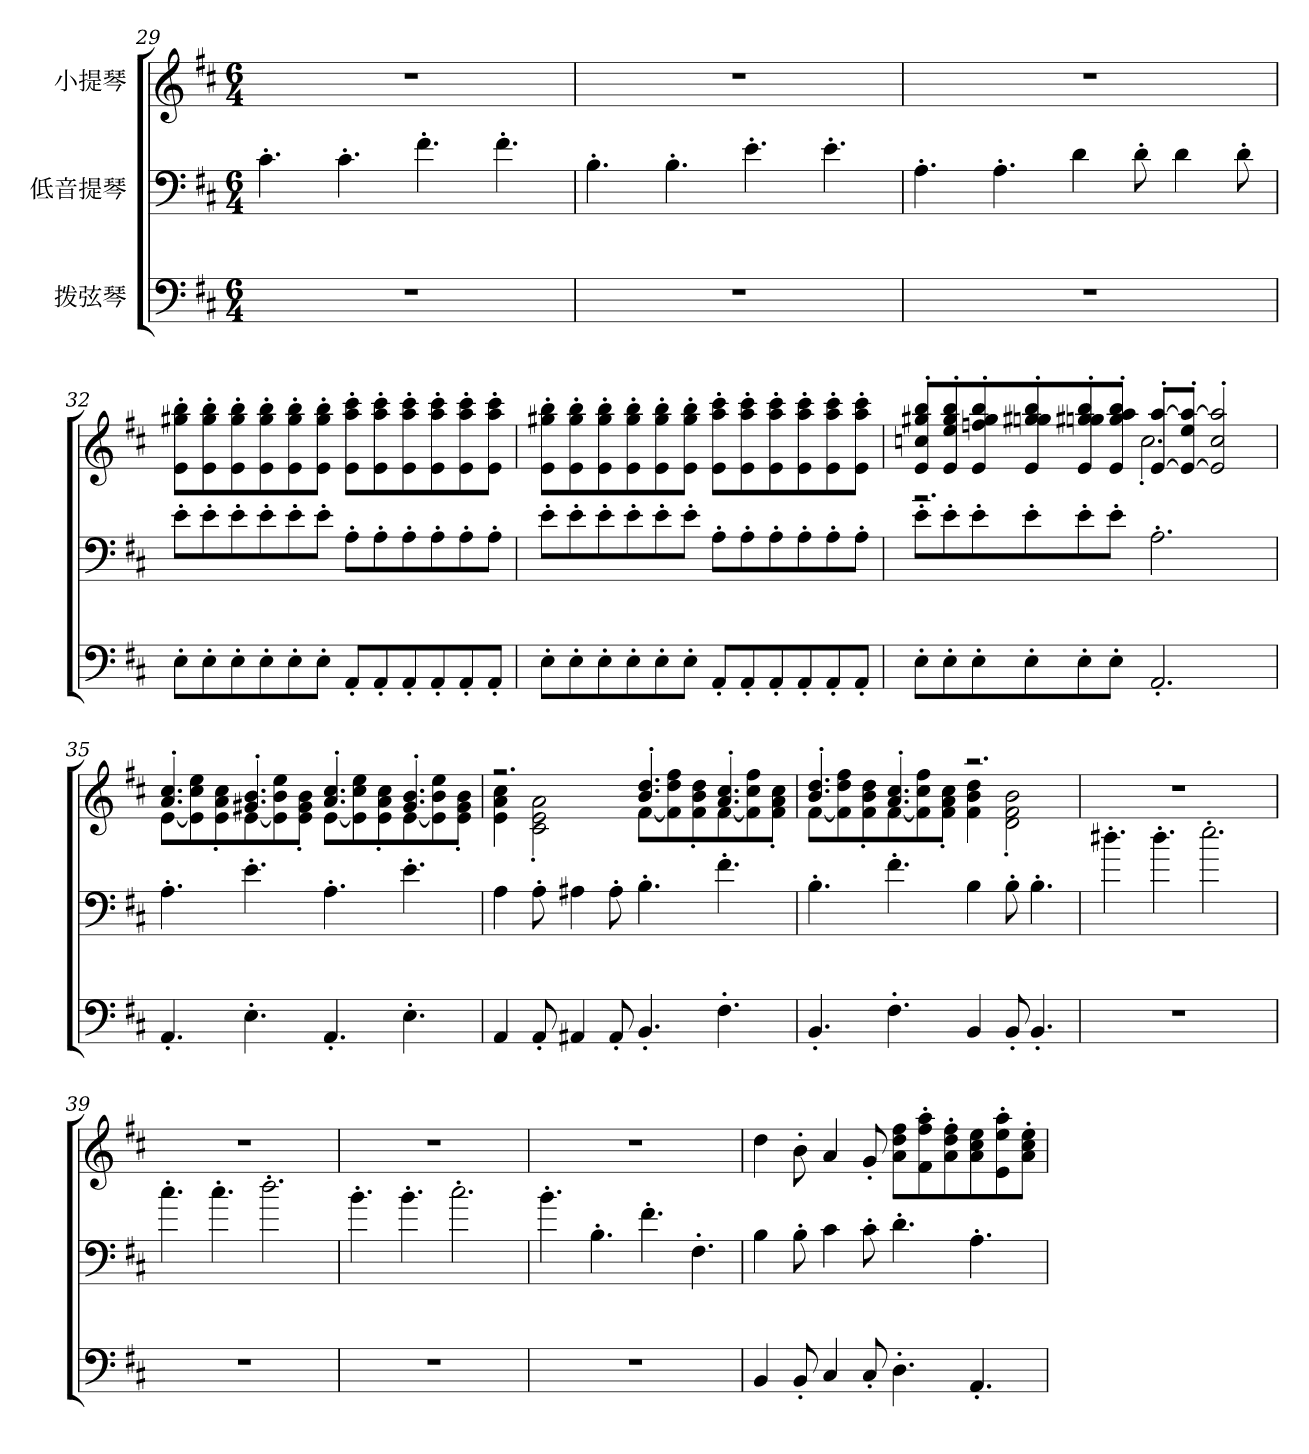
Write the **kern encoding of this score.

**kern	**kern	**kern
*part3	*part2	*part1
*staff3	*staff2	*staff1
*I"拨弦琴	*I"低音提琴	*I"小提琴
*clefF4	*clefF4	*clefG2
*	*ITrd7c12	*
*k[f#c#]	*k[f#c#]	*k[f#c#]
*M6/4	*M6/4	*M6/4
=29	=29	=29
1.r	4.C#'\	1.r
.	4.C#'\	.
.	4.F#'\	.
.	4.F#'\	.
=30	=30	=30
1.r	4.BB'\	1.r
.	4.BB'\	.
.	4.E'\	.
.	4.E'\	.
!!LO:LB:g=z
=31	=31	=31
1.r	4.AA'\	1.r
.	4.AA'\	.
.	4D\	.
.	8D'\	.
.	4D\	.
.	8D'\	.
=32	=32	=32
8E'\L	8E'\L	8e\' 8gg#X\' 8bb\'L
8E'\	8E'\	8e\' 8gg#\' 8bb\'
8E'\	8E'\	8e\' 8gg#\' 8bb\'
8E'\	8E'\	8e\' 8gg#\' 8bb\'
8E'\	8E'\	8e\' 8gg#\' 8bb\'
8E'\J	8E'\J	8e\' 8gg#\' 8bb\'J
8AA'/L	8AA'\L	8e\' 8aa\' 8ccc#\'L
8AA'/	8AA'\	8e\' 8aa\' 8ccc#\'
8AA'/	8AA'\	8e\' 8aa\' 8ccc#\'
8AA'/	8AA'\	8e\' 8aa\' 8ccc#\'
8AA'/	8AA'\	8e\' 8aa\' 8ccc#\'
8AA'/J	8AA'\J	8e\' 8aa\' 8ccc#\'J
=33	=33	=33
8E'\L	8E'\L	8e\' 8gg#X\' 8bb\'L
8E'\	8E'\	8e\' 8gg#\' 8bb\'
8E'\	8E'\	8e\' 8gg#\' 8bb\'
8E'\	8E'\	8e\' 8gg#\' 8bb\'
8E'\	8E'\	8e\' 8gg#\' 8bb\'
8E'\J	8E'\J	8e\' 8gg#\' 8bb\'J
8AA'/L	8AA'\L	8e\' 8aa\' 8ccc#\'L
8AA'/	8AA'\	8e\' 8aa\' 8ccc#\'
8AA'/	8AA'\	8e\' 8aa\' 8ccc#\'
8AA'/	8AA'\	8e\' 8aa\' 8ccc#\'
8AA'/	8AA'\	8e\' 8aa\' 8ccc#\'
8AA'/J	8AA'\J	8e\' 8aa\' 8ccc#\'J
!!LO:LB:g=z
=34	=34	=34
*	*	*^
8E'\L	8E'\L	8e/' 8ccn/' 8gg#X/' 8bb/'L	2.r
8E'\	8E'\	8e/' 8ee/' 8gg#/' 8bb/'	.
8E'\	8E'\	8e/' 8ffn/' 8gg#/' 8bb/'	.
8E'\	8E'\	8e/' 8ggn/' 8gg#X/' 8bb/'	.
8E'\	8E'\	8e/' 8ggn/' 8gg#X/' 8bb/'	.
8E'\J	8E'\J	8e/' 8gg#/' 8aa/' 8bb/'J	.
2.AA'/	2.AA'\	[8e/' [8aa/'L	2.cc'\
.	.	8e/_' 8ee/' 8aa/_'J	.
.	.	2e/]' 2cc/' 2aa/]'	.
=35	=35	=35	=35
4.AA'/	4.AA'\	4.a/' 4.cc#/'	[8e\L
.	.	.	8e\] 8cc#\ 8ee\
.	.	.	8e\' 8a\' 8cc#\'
4.E'\	4.E'\	4.g#X/' 4.b/'	[8e\
.	.	.	8e\] 8b\ 8ee\
.	.	.	8e\' 8g#\' 8b\'J
4.AA'/	4.AA'\	4.a/' 4.cc#/'	[8e\L
.	.	.	8e\] 8cc#\ 8ee\
.	.	.	8e\' 8a\' 8cc#\'
4.E'\	4.E'\	4.g#/' 4.b/'	[8e\
.	.	.	8e\] 8b\ 8ee\
.	.	.	8e\' 8g#\' 8b\'J
!!LO:LB:g=z	!!
=36	=36	=36	=36
4AA/	4AA\	2.r	4e\ 4a\ 4cc#\
8AA'/	8AA'\	.	2c#\' 2e\' 2a\'
4AA#X/	4AA#X\	.	.
8AA#'/	8AA#'\	.	.
4.BB'/	4.BB'\	4.b/' 4.dd/'	[8f#\L
.	.	.	8f#\] 8dd\ 8ff#\
.	.	.	8f#\' 8b\' 8dd\'
4.F#'\	4.F#'\	4.a/' 4.cc#/'	[8f#\
.	.	.	8f#\] 8cc#\ 8ff#\
.	.	.	8f#\' 8a\' 8cc#\'J
=37	=37	=37	=37
4.BB'/	4.BB'\	4.b/' 4.dd/'	[8f#\L
.	.	.	8f#\] 8dd\ 8ff#\
.	.	.	8f#\' 8b\' 8dd\'
4.F#'\	4.F#'\	4.a/' 4.cc#/'	[8f#\
.	.	.	8f#\] 8cc#\ 8ff#\
.	.	.	8f#\' 8a\' 8cc#\'J
4BB/	4BB\	2.r	4f#\ 4b\ 4dd\
8BB'/	8BB'\	.	2d\' 2f#\' 2b\'
4.BB'/	4.BB'\	.	.
*	*	*v	*v
=38	=38	=38
1.r	4.d#X'\	1.r
.	4.d#'\	.
.	2.e'\	.
=39	=39	=39
1.r	4.c#'\	1.r
.	4.c#'\	.
.	2.d'\	.
!!LO:PB:g=z
=40	=40	=40
1.r	4.B'\	1.r
.	4.B'\	.
.	2.c#'\	.
=41	=41	=41
1.r	4.B'\	1.r
.	4.BB'\	.
.	4.F#'\	.
.	4.FF#'\	.
=42	=42	=42
4BB/	4BB\	4dd\
8BB'/	8BB'\	8b'\
4C#/	4C#\	4a/
8C#'/	8C#'\	8g'/
4.D'\	4.D'\	8a\ 8dd\ 8ff#\L
.	.	8f#\' 8ff#\' 8aa\'
.	.	8a\' 8dd\' 8ff#\'
4.AA'/	4.AA'\	8a\ 8cc#\ 8ee\
.	.	8e\' 8ee\' 8aa\'
.	.	8a\' 8cc#\' 8ee\'J
=	=	=
*-	*-	*-
